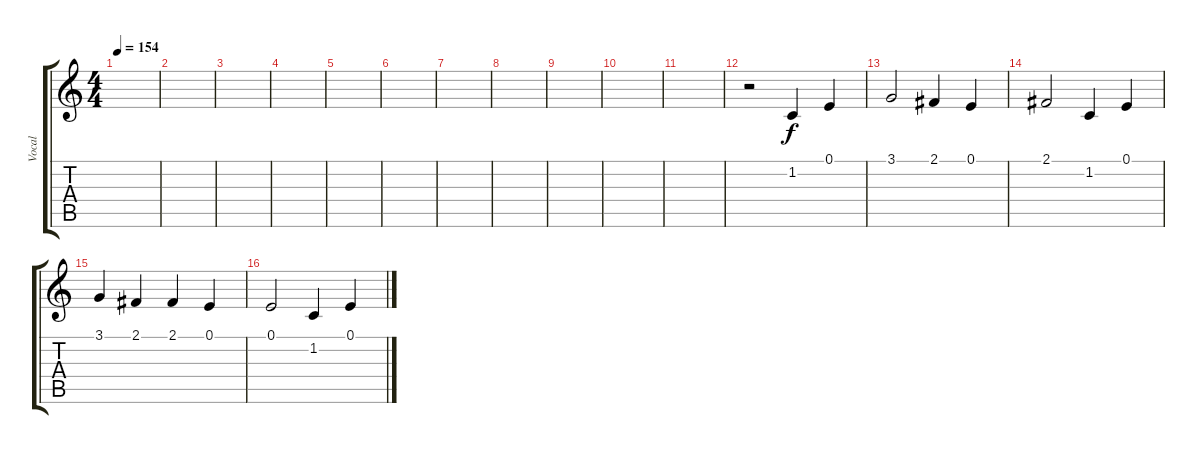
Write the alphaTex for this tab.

\track ("Vocal" "Vocal") {instrument tenorsax}
\staff {score tabs}
\tuning (E4 B3 G3 D3 A2 E2) {hide}
\ts (4 4)
\tempo 154
\clef g2
\ks c
|
|
|
|
|
|
|
|
|
|
|
r.2 1.2.4 0.1.4 |
3.1.2 2.1.4 0.1.4 |
2.1.2 1.2.4 0.1.4 |
3.1.4 2.1.4 2.1.4 0.1.4 |
0.1.2 1.2.4 0.1.4
